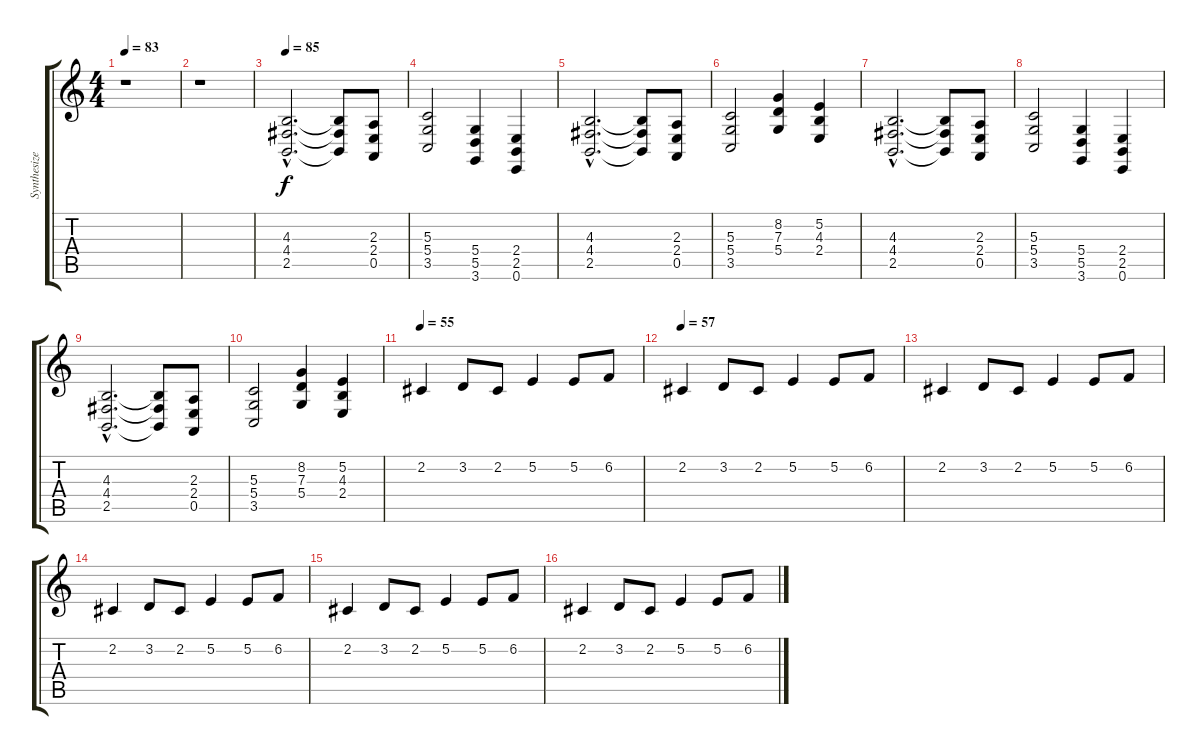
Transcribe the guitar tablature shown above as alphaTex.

\track ("Synthesizers" "Synthesize") {instrument choiraahs}
\staff {score tabs}
\tuning (E4 B3 G3 D3 A2 E2) {hide}
\ts (4 4)
\tempo 83
\clef g2
\ks c
r.1{dy f} |
r.1 |
\tempo 85
(4.3{hac} 4.4{hac} 2.5{hac}).2{d} (4.3{t} 4.4{t} 2.5{t}).8 (2.3 2.4 0.5).8 |
(5.3 5.4 3.5).2 (5.4 5.5 3.6).4 (2.4 2.5 0.6).4 |
(4.3{hac} 4.4{hac} 2.5{hac}).2{d} (4.3{t} 4.4{t} 2.5{t}).8 (2.3 2.4 0.5).8 |
(5.3 5.4 3.5).2 (8.2 7.3 5.4).4 (5.2 4.3 2.4).4 |
(4.3{hac} 4.4{hac} 2.5{hac}).2{d} (4.3{t} 4.4{t} 2.5{t}).8 (2.3 2.4 0.5).8 |
(5.3 5.4 3.5).2 (5.4 5.5 3.6).4 (2.4 2.5 0.6).4 |
(4.3{hac} 4.4{hac} 2.5{hac}).2{d} (4.3{t} 4.4{t} 2.5{t}).8 (2.3 2.4 0.5).8 |
(5.3 5.4 3.5).2 (8.2 7.3 5.4).4 (5.2 4.3 2.4).4 |
\tempo 55
2.2.4 3.2.8 2.2.8 5.2.4 5.2.8 6.2.8 |
\tempo 57
2.2.4 3.2.8 2.2.8 5.2.4 5.2.8 6.2.8 |
2.2.4 3.2.8 2.2.8 5.2.4 5.2.8 6.2.8 |
2.2.4 3.2.8 2.2.8 5.2.4 5.2.8 6.2.8 |
2.2.4 3.2.8 2.2.8 5.2.4 5.2.8 6.2.8 |
2.2.4 3.2.8 2.2.8 5.2.4 5.2.8 6.2.8
